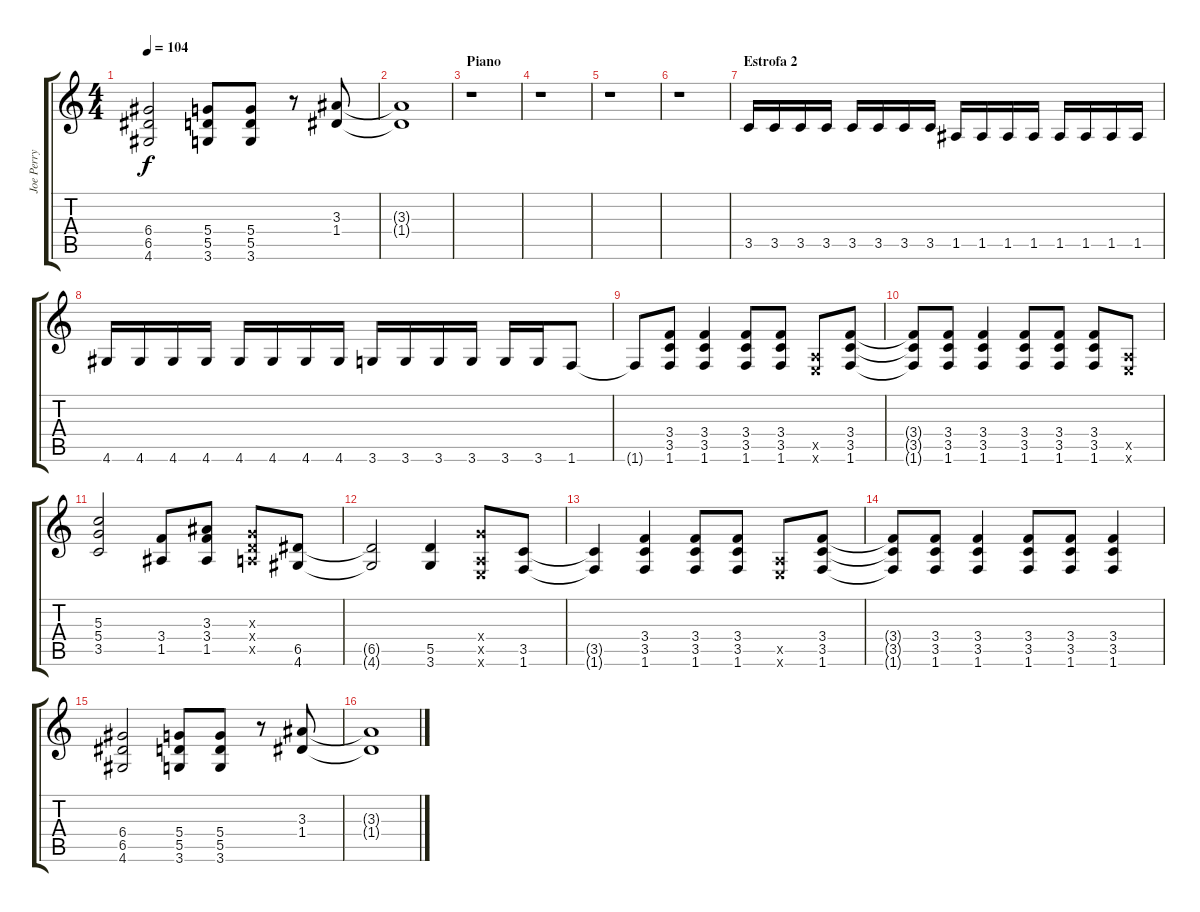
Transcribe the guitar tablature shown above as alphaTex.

\track ("Joe Perry" "Joe Perry") {instrument distortionguitar}
\staff {score tabs}
\tuning (E4 B3 G3 D3 A2 E2) {hide}
\ts (4 4)
\tempo 104
\clef g2
\ks c
(6.4{t} 6.5{t} 4.6{t}).2{dy f} (5.4 5.5 3.6).8 (5.4 5.5 3.6).8 r.8 (3.3 1.4).8 |
(3.3{t} 1.4{t}).1 |
\section ("" "Piano")
r.1 |
r.1 |
r.1 |
r.1 |
\section ("" "Estrofa 2")
3.5.16{volume 9} 3.5.16 3.5.16 3.5.16 3.5.16 3.5.16 3.5.16 3.5.16 1.5.16 1.5.16 1.5.16 1.5.16 1.5.16 1.5.16 1.5.16 1.5.16 |
4.6.16 4.6.16 4.6.16 4.6.16 4.6.16 4.6.16 4.6.16 4.6.16 3.6.16 3.6.16 3.6.16 3.6.16 3.6.16 3.6.16 1.6.8 |
1.6{t}.8 (3.4 3.5 1.6).8 (3.4 3.5 1.6).4 (3.4 3.5 1.6).8 (3.4 3.5 1.6).8 (0.5{x} 0.6{x}).8 (3.4 3.5 1.6).8 |
(3.4{t} 3.5{t} 1.6{t}).8 (3.4 3.5 1.6).8 (3.4 3.5 1.6).4 (3.4 3.5 1.6).8 (3.4 3.5 1.6).8 (3.4 3.5 1.6).8 (0.5{x} 0.6{x}).8 |
(5.3 5.4 3.5).2 (3.4 1.5).8 (3.3 3.4 1.5).8 (0.3{x} 0.4{x} 0.5{x}).8 (6.5 4.6).8 |
(6.5{t} 4.6{t}).2 (5.5 3.6).4 (5.4{x} 0.5{x} 0.6{x}).8 (3.5 1.6).8 |
(3.5{t} 1.6{t}).4 (3.4 3.5 1.6).4 (3.4 3.5 1.6).8 (3.4 3.5 1.6).8 (0.5{x} 0.6{x}).8 (3.4 3.5 1.6).8 |
(3.4{t} 3.5{t} 1.6{t}).8 (3.4 3.5 1.6).8 (3.4 3.5 1.6).4 (3.4 3.5 1.6).8 (3.4 3.5 1.6).8 (3.4 3.5 1.6).4 |
(6.4 6.5 4.6).2 (5.4 5.5 3.6).8 (5.4 5.5 3.6).8 r.8 (3.3 1.4).8 |
(3.3{t} 1.4{t}).1
